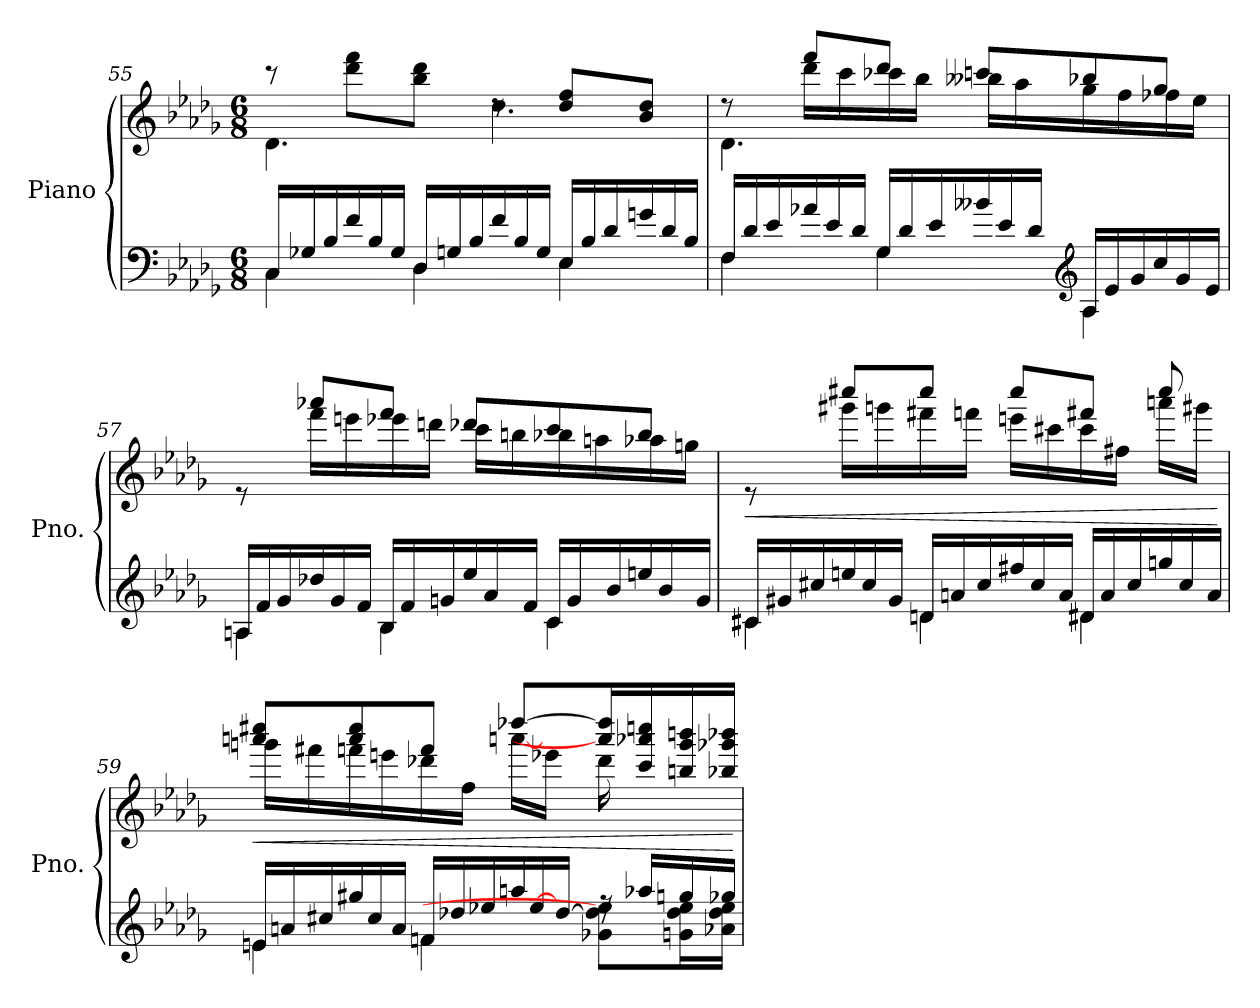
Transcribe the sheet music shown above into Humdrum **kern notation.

**kern	**kern	**dynam
*part1	*part1	*part1
*staff2	*staff1	*staff1/2
*I"Piano	*	*
*I'Pno.	*	*
*clefF4	*clefG2	*
*k[b-e-a-d-g-]	*k[b-e-a-d-g-]	*
*M6/8	*M6/8	*
*Xtuplet	*	*
=55	=55	=55
*^	*^	*
24C/LL	4C\	8r	4.d-\	.
24G-X/	.	.	.	.
24B-/	.	.	.	.
24f/	.	8ddd-\ 8fff\L	.	.
24B-/	.	.	.	.
24G-/JJ	.	.	.	.
24D-/LL	4D-\	8bb-\ 8ddd-\J	.	.
24Gn/	.	.	.	.
24B-/	.	.	.	.
24f/	.	8rdd	4.dd-\	.
24B-/	.	.	.	.
24G/JJ	.	.	.	.
24E-/LL	4E-\	8dd-/ 8ff/L	.	.
24B-/	.	.	.	.
24d-/	.	.	.	.
24gn/	.	8b-/ 8dd-/J	.	.
24d-/	.	.	.	.
24B-/JJ	.	.	.	.
!!LO:LB:g=z
=56	=56	=56	=56	=56
*	*	*	*^	*
24F/LL	4F\	8rdd	4.d-\	8ryy	.
24d-/	.	.	.	.	.
24e-/	.	.	.	.	.
24a-X/	.	8fff/L	.	16ddd-\LL	.
24e-/	.	.	.	.	.
.	.	.	.	16ccc\	.
24d-/JJ	.	.	.	.	.
24G-/LL	4G-\	8ddd-/J	.	16ccc-X\	.
24d-/	.	.	.	.	.
.	.	.	.	16bb-\JJ	.
24e-/	.	.	.	.	.
24b--X/	.	8cccn/L	4.ryy	16bb--X\LL	.
24e-/	.	.	.	.	.
.	.	.	.	16aa-\	.
24d-/JJ	.	.	.	.	.
*clefG2	*	*	*	*	*
24A-/LL	4A-\	8bb-X/	.	16gg-\	.
24e-/	.	.	.	.	.
.	.	.	.	16ff\	.
24g-/	.	.	.	.	.
24cc/	.	8gg-/J	.	16ff-X\	.
24g-/	.	.	.	.	.
.	.	.	.	16ee-\JJ	.
24e-/JJ	.	.	.	.	.
*	*	*	*v	*v	*
=57	=57	=57	=57	=57
24An/LL	4A\	8re	8ryy	.
24f/	.	.	.	.
24g-/	.	.	.	.
24dd-X/	.	8aaa-X/L	16fff\LL	.
24g-/	.	.	.	.
.	.	.	16eeen\	.
24f/JJ	.	.	.	.
24B-/LL	4B-\	8fff/J	16eee-X\	.
24f/	.	.	.	.
.	.	.	16dddn\JJ	.
24gn/	.	.	.	.
24ee-/	.	8ddd-X/L	16ccc\LL	.
24a-/	.	.	.	.
.	.	.	16bbn\	.
24f/JJ	.	.	.	.
24c/LL	4c\	8ccc/	16bb-X\	.
24g/	.	.	.	.
.	.	.	16aan\	.
24b-/	.	.	.	.
24een/	.	8bb-/J	16aa-X\	.
24b-/	.	.	.	.
.	.	.	16ggn\JJ	.
24g/JJ	.	.	.	.
!!LO:LB:g=z	!!
=58	=58	=58	=58	=58
!	!	!	!	!LO:HP:b
24c#X/LL	4c#\	8re	8ryy	<
24g#X/	.	.	.	.
24cc#X/	.	.	.	.
24een/	.	8cccc#X/L	16ggg#X\LL	.
24cc#/	.	.	.	.
.	.	.	16gggn\	.
24g#/JJ	.	.	.	.
24dn/LL	4d\	8cccc#/J	16fff#X\	.
24an/	.	.	.	.
.	.	.	16fffn\JJ	.
24cc#/	.	.	.	.
24ff#X/	.	8cccc#/L	16eeen\LL	.
24cc#/	.	.	.	.
.	.	.	16ccc#X\	.
24a/JJ	.	.	.	.
24d#X/LL	4d#\	8fff#X/J	16ccc#\	.
24a/	.	.	.	.
.	.	.	16ff#X\JJ	.
24cc#/	.	.	.	.
24ggn/	.	8cccc#/	16aaan\LL	.
24cc#/	.	.	.	.
.	.	.	16ggg#X\JJ	.
24a/JJ	.	.	.	.
*v	*v	*	*	*
*	*v	*v	*
.	.	[
=59	=59	=59
*^	*	*
!	!	!	!LO:HP:b
*	*	*^	*
24en/LL	4e\	8aaan/ 8cccc#X/L	16gggn\LL	<
24an/	.	.	.	.
.	.	.	16fff#X\	.
24cc#X/	.	.	.	.
24gg#X/	.	8aaa/ 8cccc#/	16fffn\	.
24cc#/	.	.	.	.
.	.	.	16eeen\	.
24a/JJ	.	.	.	.
24fn/LL	4f\	8fff/J	16ddd-X\	.
24dd-X/	.	.	.	.
.	.	.	16ff\JJ	.
24ee-X/	.	.	.	.
24aan/	.	[8dddd-X/L	[16aaan\LL	.
[24ee-/	.	.	.	.
.	.	.	16eee-X\JJ	.
[24dd-/JJ	.	.	.	.
16rff	8g-X\ 8dd-\] 8ee-\]L	16aaa/] 16dddd-/]L	16ddd-\	.
16aa-X/LL	.	16ccc/ 16aaa-X/ 16ccccn/	8.ryy	.
16ggn/	16gn\ 16dd-\ 16ee-\L	16bbn/ 16ggg/ 16bbbn/	.	.
16gg-X/JJ	16a-X\ 16dd-\ 16ee-\JJ	16bb-X/ 16ggg-X/ 16bbb-X/JJ	.	.
*v	*v	*	*	*
*	*v	*v	*
.	.	[
=	=	=
*-	*-	*-
